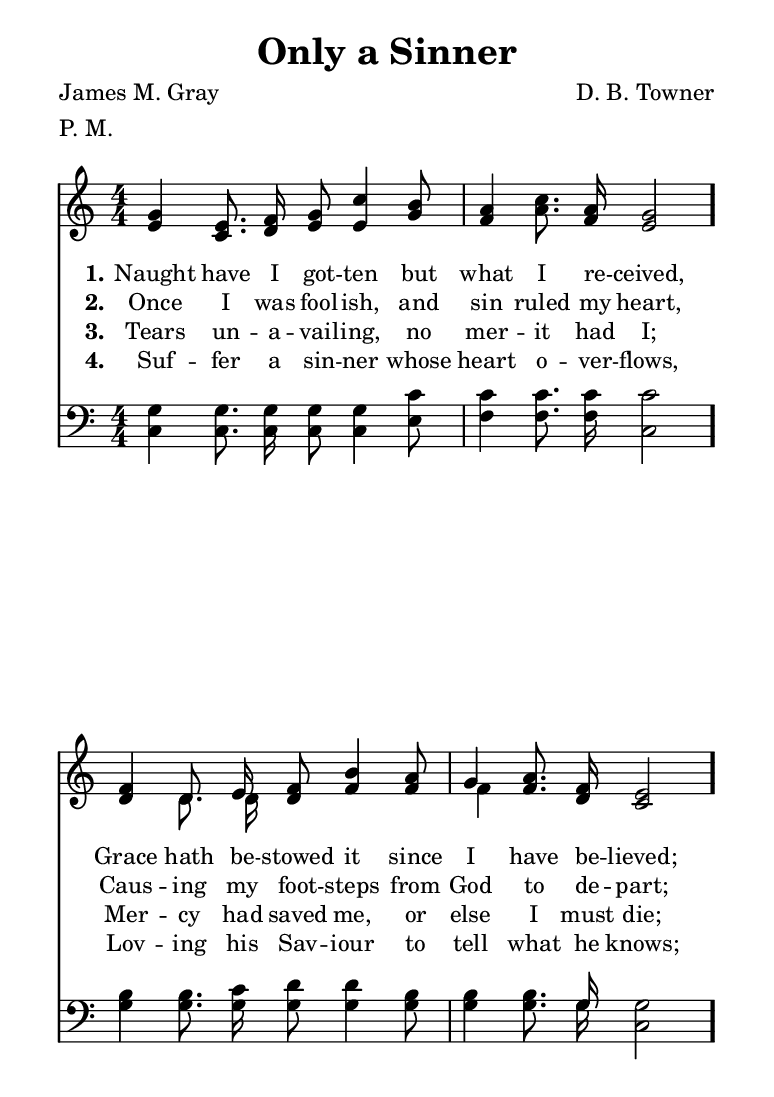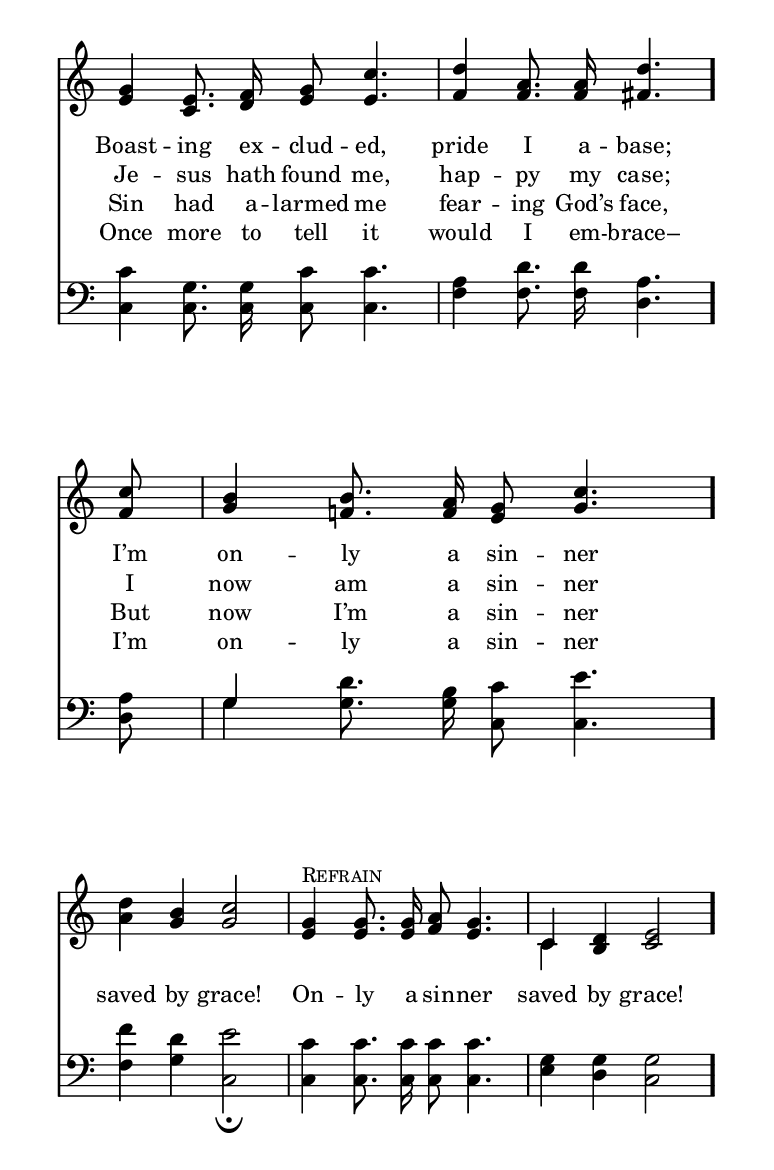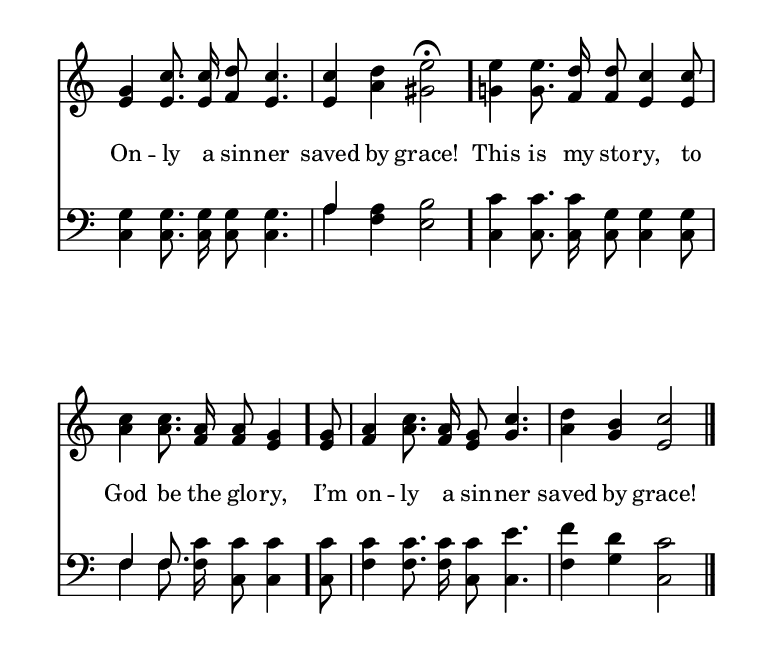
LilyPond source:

\include "common/global.ily"
\paper {
  \include "common/paper.ily"
}

\header{
  %gospel
  hymnnumber = "112"
  title = "Only a Sinner"
  tunename = ""
  meter = "P. M."
  poet = "James M. Gray"
  composer = "D. B. Towner" % Daniel B. Towner
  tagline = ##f
}

% for fermata in MIDI
ta = { \tempo 4=80 }
tb = { \tempo 4=40 }

patternAA = { c4 c8. c16 c8 c4 c8 | c4 c8. c16 c2 }
patternAB = { c4 c8. c16 c8 c4 c8 | c4 c8. c16 c8 c4 }

patternBA = { c4 c8. c16 c8 c4. | c4 c8. c16 c4. }

patternCA = { c8 | c4 c8. c16 c8 c4. | c4 c4 c2 }

patternDA = { c4 c8. c16 c8 c4. | c4 c4 c2 }

global = {
  \include "common/overrides.ily"
  \override Staff.TimeSignature.style = #'numbered
  \time 4/4
  \override Score.MetronomeMark.transparent = ##t % hide all fermata changes too
  \ta
  \key c \major
  \autoBeamOff
}

notesSoprano = {
\global
\relative c'' {

  \changePitch \patternAA { g e f g c b | a c a g }
  \changePitch \patternAA { f d e f b a | g a f e }
  \changePitch \patternBA { g e f g c | d a a d }
  \changePitch \patternCA { c | b b a g c | d b c }

  << s^\markup { \small \caps "Refrain" }
  \changePitch \patternDA { g g g a g | c, d e } >>
  \changePitch \patternDA { g c c d c | c d \tb e \fermata \ta }
  \changePitch \patternAB { e e d d c c | c c a a g }
  \changePitch \patternCA { g | a c a g c | d b c }

  \bar "|."

}
}

notesAlto = {
\global
\relative e' {

  \changePitch \patternAA { e c d e e g | f a f e }
  \changePitch \patternAA { d d d d f f | f f d c }
  \changePitch \patternBA { e c d e e | f f f fis }
  \changePitch \patternCA { fis | g f! f e g | a g g }

  \changePitch \patternDA { e e e f e | c b c }
  \changePitch \patternDA { e e e f e | e a gis }
  \changePitch \patternAB { g! g f f e e | a a f f e }
  \changePitch \patternCA { e | f a f e g | a g e }

}
}

notesTenor = {
\global
\relative a {

  \changePitch \patternAA { g g g g g c | c c c c }
  \changePitch \patternAA { b b c d d b | b b g g }
  \changePitch \patternBA { c g g c c | a d d a }
  \changePitch \patternCA { a | g d' b c e | f d e }

  \changePitch \patternDA { c c c c c | g g g }
  \changePitch \patternDA { g g g g g | a a b }
  \changePitch \patternAB { c c c g g g | f f c' c c }
  \changePitch \patternCA { c | c c c c e | f d c }

}
}

notesBass = {
\global
\relative f {

  \changePitch \patternAA { c c c c c e | f f f c }
  \changePitch \patternAA { g' g g g g g | g g g c, }
  \changePitch \patternBA { c c c c c | f f f d }
  \changePitch \patternCA { d | g g g c, c | f g c,_\fermata }

  \changePitch \patternDA { c c c c c | e d c }
  \changePitch \patternDA { c c c c c | a' f e }
  \changePitch \patternAB { c c c c c c | f f f c c }
  \changePitch \patternCA { c | f f f c c | f g c, }

}
}

Refrain = \lyricmode {

On -- ly a sin -- ner saved by grace! \bar "."
On -- ly a sin -- ner saved by grace! \bar "."
This is my sto -- ry, to God be the glo -- ry, \bar "."
I’m on -- ly a sin -- ner saved by grace! \bar "."

}

wordsA = \lyricmode {
\set stanza = "1."

Naught have I got -- ten but what I re -- ceived, \bar "."
Grace hath be -- stowed it since I have be -- lieved; \bar "."
Boast -- ing ex -- clud -- ed, pride I a -- base; \bar "."
% explicit break is desired in eogsized and letter
I’m on -- ly a sin -- ner \break \bar "." %LYRICS saved by grace!

}

wordsB = \lyricmode {
\set stanza = "2."

Once I was fool -- ish, and sin ruled my heart,
Caus -- ing my foot -- steps from God to de -- part;
Je -- sus hath found me, hap -- py my case;
I now am a sin -- ner saved by grace!

\Refrain

}

wordsC = \lyricmode {
\set stanza = "3."

Tears un -- a -- vail -- ing, no mer -- it had I;
Mer -- cy had saved me, or else I must die;
Sin had a -- larmed me fear -- ing God’s face,
But now I’m a sin -- ner %LYRICS saved by grace!

}

wordsD = \lyricmode {
\set stanza = "4."

Suf -- fer a sin -- ner whose heart o -- ver -- flows,
Lov -- ing his Sav -- iour to tell what he knows;
Once more to tell it would I em -- brace–
I’m on -- ly a sin -- ner %LYRICS saved by grace!

}

\score {
  \context ChoirStaff <<
    \context Staff = upper <<
      \set Staff.autoBeaming = ##f
      \set ChoirStaff.systemStartDelimiter = #'SystemStartBar
      \set ChoirStaff.printPartCombineTexts = ##f
      \partcombine #'(2 . 9) \notesSoprano \notesAlto
      \context NullVoice = sopranos { \voiceOne << \notesSoprano >> }
      \context Lyrics = one   \lyricsto sopranos \wordsA
      \context Lyrics = two   \lyricsto sopranos \wordsB
      \context Lyrics = three \lyricsto sopranos \wordsC
      \context Lyrics = four  \lyricsto sopranos \wordsD
    >>
    \context Staff = men <<
      \set Staff.autoBeaming = ##f
      \clef bass
      \set ChoirStaff.printPartCombineTexts = ##f
      \partcombine #'(2 . 9) \notesTenor \notesBass
    >>
  >>
  \layout {
    \context { \Voice \remove "Forbid_line_break_engraver" }
    \include "common/layout.ily"
  }
  \midi{
    \include "common/midi.ily"
  }
}

\version "2.19.49"  % necessary for upgrading to future LilyPond versions.

% vi:set et ts=2 sw=2 ai nocindent syntax=lilypond:
